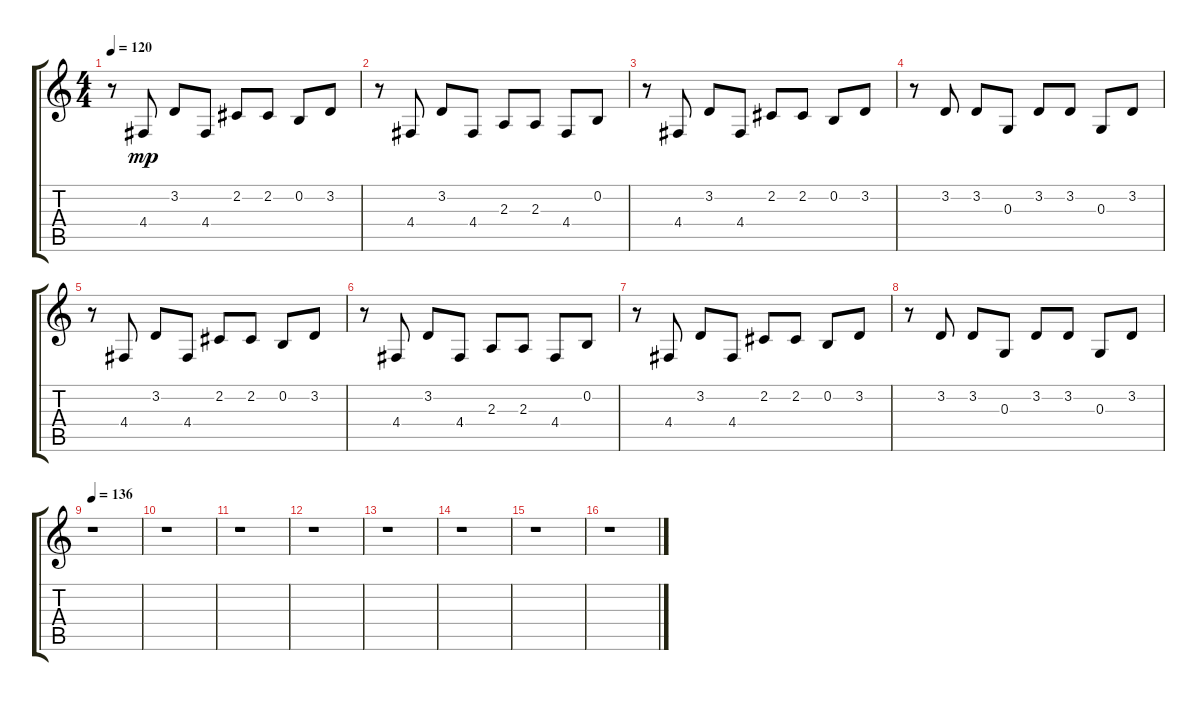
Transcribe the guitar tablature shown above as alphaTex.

\track "" {instrument pad1newage}
\staff {score tabs}
\tuning (E4 B3 G3 D3 A2 E2) {hide}
\ts (4 4)
\tempo 120
\clef g2
\ks c
r.8{dy mp instrument pad1newage} 4.4.8 3.2.8 4.4.8 2.2.8 2.2.8 0.2.8 3.2.8 |
r.8 4.4.8 3.2.8 4.4.8 2.3.8 2.3.8 4.4.8 0.2.8 |
r.8 4.4.8 3.2.8 4.4.8 2.2.8 2.2.8 0.2.8 3.2.8 |
r.8 3.2.8 3.2.8 0.3.8 3.2.8 3.2.8 0.3.8 3.2.8 |
r.8 4.4.8 3.2.8 4.4.8 2.2.8 2.2.8 0.2.8 3.2.8 |
r.8 4.4.8 3.2.8 4.4.8 2.3.8 2.3.8 4.4.8 0.2.8 |
r.8 4.4.8 3.2.8 4.4.8 2.2.8 2.2.8 0.2.8 3.2.8 |
r.8 3.2.8 3.2.8 0.3.8 3.2.8 3.2.8 0.3.8 3.2.8 |
\tempo 136
r.1 |
r.1 |
r.1 |
r.1 |
r.1 |
r.1 |
r.1 |
r.1
